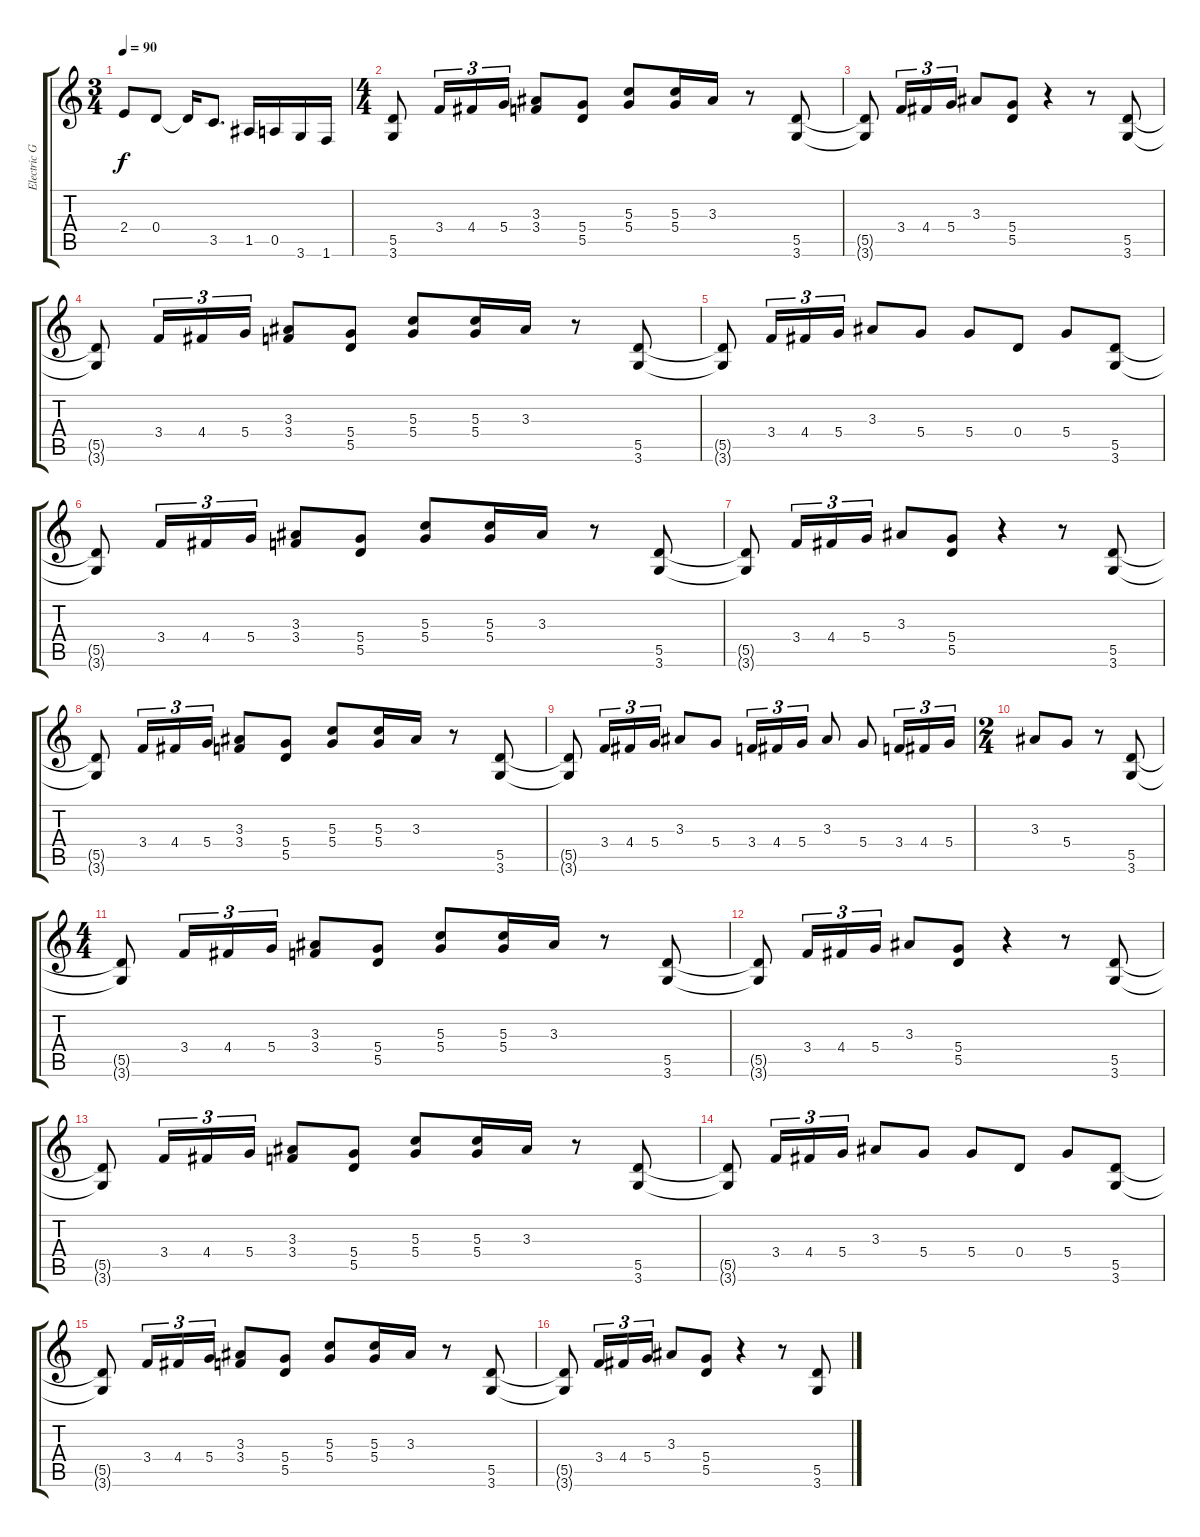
\track ("Electric Guitar III" "Electric G") {instrument distortionguitar}
\staff {score tabs}
\tuning (E4 B3 G3 D3 A2 E2) {hide}
\ts (3 4)
\tempo 90
\clef g2
\ks c
2.4{t}.8{dy f} 0.4.8 0.4{t}.16 3.5.8{d} 1.5.16 0.5.16 3.6.16 1.6.16 |
\ts (4 4)
(5.5 3.6).8 3.4.16{tu (3 2)} 4.4.16{tu (3 2)} 5.4.16{tu (3 2)} (3.3 3.4).8 (5.4 5.5).8 (5.3 5.4).8 (5.3 5.4).16 3.3.16 r.8 (5.5 3.6).8 |
(5.5{t} 3.6{t}).8 3.4.16{tu (3 2)} 4.4.16{tu (3 2)} 5.4.16{tu (3 2)} 3.3.8 (5.4 5.5).8 r.4 r.8 (5.5 3.6).8 |
(5.5{t} 3.6{t}).8 3.4.16{tu (3 2)} 4.4.16{tu (3 2)} 5.4.16{tu (3 2)} (3.3 3.4).8 (5.4 5.5).8 (5.3 5.4).8 (5.3 5.4).16 3.3.16 r.8 (5.5 3.6).8 |
(5.5{t} 3.6{t}).8 3.4.16{tu (3 2)} 4.4.16{tu (3 2)} 5.4.16{tu (3 2)} 3.3.8 5.4.8 5.4.8 0.4.8 5.4.8 (5.5 3.6).8 |
(5.5{t} 3.6{t}).8 3.4.16{tu (3 2)} 4.4.16{tu (3 2)} 5.4.16{tu (3 2)} (3.3 3.4).8 (5.4 5.5).8 (5.3 5.4).8 (5.3 5.4).16 3.3.16 r.8 (5.5 3.6).8 |
(5.5{t} 3.6{t}).8 3.4.16{tu (3 2)} 4.4.16{tu (3 2)} 5.4.16{tu (3 2)} 3.3.8 (5.4 5.5).8 r.4 r.8 (5.5 3.6).8 |
(5.5{t} 3.6{t}).8 3.4.16{tu (3 2)} 4.4.16{tu (3 2)} 5.4.16{tu (3 2)} (3.3 3.4).8 (5.4 5.5).8 (5.3 5.4).8 (5.3 5.4).16 3.3.16 r.8 (5.5 3.6).8 |
(5.5{t} 3.6{t}).8 3.4.16{tu (3 2)} 4.4.16{tu (3 2)} 5.4.16{tu (3 2)} 3.3.8 5.4.8 3.4.16{tu (3 2)} 4.4.16{tu (3 2)} 5.4.16{tu (3 2)} 3.3.8 5.4.8 3.4.16{tu (3 2)} 4.4.16{tu (3 2)} 5.4.16{tu (3 2)} |
\ts (2 4)
3.3.8 5.4.8 r.8 (5.5 3.6).8 |
\ts (4 4)
(5.5{t} 3.6{t}).8 3.4.16{tu (3 2)} 4.4.16{tu (3 2)} 5.4.16{tu (3 2)} (3.3 3.4).8 (5.4 5.5).8 (5.3 5.4).8 (5.3 5.4).16 3.3.16 r.8 (5.5 3.6).8 |
(5.5{t} 3.6{t}).8 3.4.16{tu (3 2)} 4.4.16{tu (3 2)} 5.4.16{tu (3 2)} 3.3.8 (5.4 5.5).8 r.4 r.8 (5.5 3.6).8 |
(5.5{t} 3.6{t}).8 3.4.16{tu (3 2)} 4.4.16{tu (3 2)} 5.4.16{tu (3 2)} (3.3 3.4).8 (5.4 5.5).8 (5.3 5.4).8 (5.3 5.4).16 3.3.16 r.8 (5.5 3.6).8 |
(5.5{t} 3.6{t}).8 3.4.16{tu (3 2)} 4.4.16{tu (3 2)} 5.4.16{tu (3 2)} 3.3.8 5.4.8 5.4.8 0.4.8 5.4.8 (5.5 3.6).8 |
(5.5{t} 3.6{t}).8 3.4.16{tu (3 2)} 4.4.16{tu (3 2)} 5.4.16{tu (3 2)} (3.3 3.4).8 (5.4 5.5).8 (5.3 5.4).8 (5.3 5.4).16 3.3.16 r.8 (5.5 3.6).8 |
(5.5{t} 3.6{t}).8 3.4.16{tu (3 2)} 4.4.16{tu (3 2)} 5.4.16{tu (3 2)} 3.3.8 (5.4 5.5).8 r.4 r.8 (5.5 3.6).8
